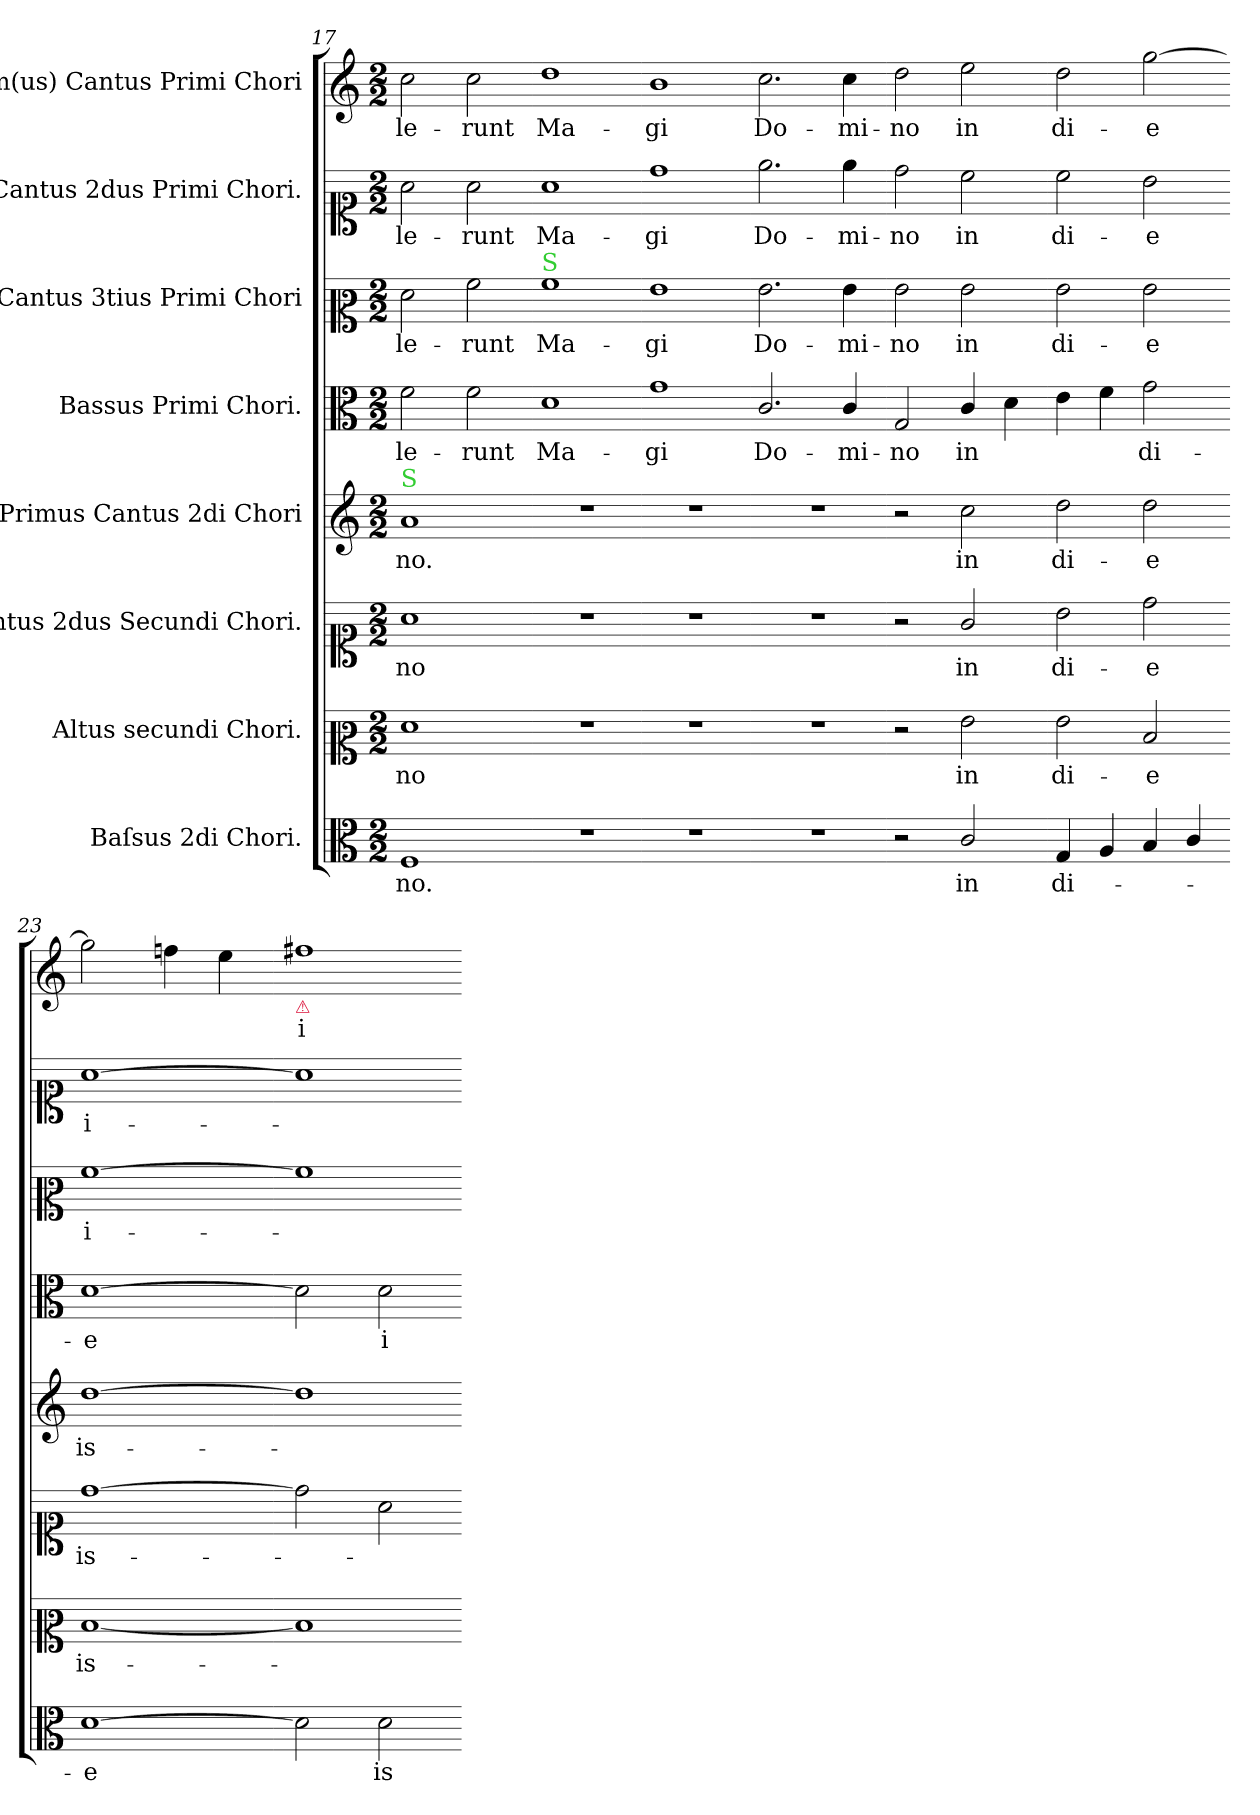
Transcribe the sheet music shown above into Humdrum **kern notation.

**kern	**text	**kern	**text	**kern	**text	**kern	**text	**kern	**text	**kern	**text	**kern	**text	**kern	**text
*part8	*part8	*part7	*part7	*part6	*part6	*part5	*part5	*part4	*part4	*part3	*part3	*part2	*part2	*part1	*part1
*staff8	*staff8	*staff7	*staff7	*staff6	*staff6	*staff5	*staff5	*staff4	*staff4	*staff3	*staff3	*staff2	*staff2	*staff1	*staff1
*I"Baſsus 2di Chori.	*	*I"Altus secundi Chori.	*	*I"Cantus 2dus Secundi Chori.	*	*I"Primus Cantus 2di Chori	*	*I"Bassus Primi Chori.	*	*I"Cantus 3tius Primi Chori	*	*I"Cantus 2dus Primi Chori.	*	*I"Im(us) Cantus Primi Chori	*
*clefC3	*	*clefC2	*	*clefC1	*	*clefG2	*	*clefC3	*	*clefC2	*	*clefC1	*	*clefG2	*
*k[]	*	*k[]	*	*k[]	*	*k[]	*	*k[]	*	*k[]	*	*k[]	*	*k[]	*
*M2/2	*	*M2/2	*	*M2/2	*	*M2/2	*	*M2/2	*	*M2/2	*	*M2/2	*	*M2/2	*
=17	=17	=17	=17	=17	=17	=17	=17	=17	=17	=17	=17	=17	=17	=17	=17
!	!	!	!	!	!	!LO:TX:a:color=limegreen:t=S	!	!	!	!	!	!	!	!	!
1F	-no.	1f	-no	1a	-no	1a	-no.	2f\	-le-	2f\	-le-	2a\	-le-	2cc\	-le-
.	.	.	.	.	.	.	.	2f\	-runt	2a\	-runt	2a\	-runt	2cc\	-runt
=18-	=18-	=18-	=18-	=18-	=18-	=18-	=18-	=18-	=18-	=18-	=18-	=18-	=18-	=18-	=18-
!	!	!	!	!	!	!	!	!	!	!LO:TX:a:color=limegreen:t=S	!	!	!	!	!
1r	.	1r	.	1r	.	1r	.	1d	Ma-	1a	Ma-	1a	Ma-	1dd	Ma-
=19-	=19-	=19-	=19-	=19-	=19-	=19-	=19-	=19-	=19-	=19-	=19-	=19-	=19-	=19-	=19-
1r	.	1r	.	1r	.	1r	.	1g	-gi	1g	-gi	1dd	-gi	1b	-gi
=20-	=20-	=20-	=20-	=20-	=20-	=20-	=20-	=20-	=20-	=20-	=20-	=20-	=20-	=20-	=20-
1r	.	1r	.	1r	.	1r	.	2.c/	Do-	2.g\	Do-	2.ee\	Do-	2.cc\	Do-
.	.	.	.	.	.	.	.	4c/	-mi-	4g\	-mi-	4ee\	-mi-	4cc\	-mi-
=21-	=21-	=21-	=21-	=21-	=21-	=21-	=21-	=21-	=21-	=21-	=21-	=21-	=21-	=21-	=21-
2r	.	2r	.	2r	.	2r	.	2G/	-no	2g\	-no	2dd\	-no	2dd\	-no
2c/	in	2g\	in	2g/	in	2cc\	in	4c/	in	2g\	in	2cc\	in	2ee\	in
.	.	.	.	.	.	.	.	4d\	.	.	.	.	.	.	.
=22-	=22-	=22-	=22-	=22-	=22-	=22-	=22-	=22-	=22-	=22-	=22-	=22-	=22-	=22-	=22-
4G/	di-	2g\	di-	2b\	di-	2dd\	di-	4e\	.	2g\	di-	2cc\	di-	2dd\	di-
4A/	.	.	.	.	.	.	.	4f\	.	.	.	.	.	.	.
4B/	.	2d/	-e	2dd\	-e	2dd\	-e	2g\	di-	2g\	-e	2b\	-e	[2gg\	-e
4c/	.	.	.	.	.	.	.	.	.	.	.	.	.	.	.
=23-	=23-	=23-	=23-	=23-	=23-	=23-	=23-	=23-	=23-	=23-	=23-	=23-	=23-	=23-	=23-
[1d	e	[1d	is-	[1dd	is-	[1dd	is-	[1d	-e	[1a	i-	[1a	i-	2gg\]	.
.	.	.	.	.	.	.	.	.	.	.	.	.	.	4ffn\	.
.	.	.	.	.	.	.	.	.	.	.	.	.	.	4ee\	.
=24-	=24-	=24-	=24-	=24-	=24-	=24-	=24-	=24-	=24-	=24-	=24-	=24-	=24-	=24-	=24-
!	!	!	!	!	!	!	!	!	!	!	!	!	!	!LO:TX:b:color=crimson:t=⚠	!
2d]	.	1d]	.	2dd]	.	1dd]	.	2d]	.	1a]	.	1a]	.	1ff#X	i-
2d\	is-	.	.	2a\	.	.	.	2d\	i-	.	.	.	.	.	.
=-	=-	=-	=-	=-	=-	=-	=-	=-	=-	=-	=-	=-	=-	=-	=-
*-	*-	*-	*-	*-	*-	*-	*-	*-	*-	*-	*-	*-	*-	*-	*-
